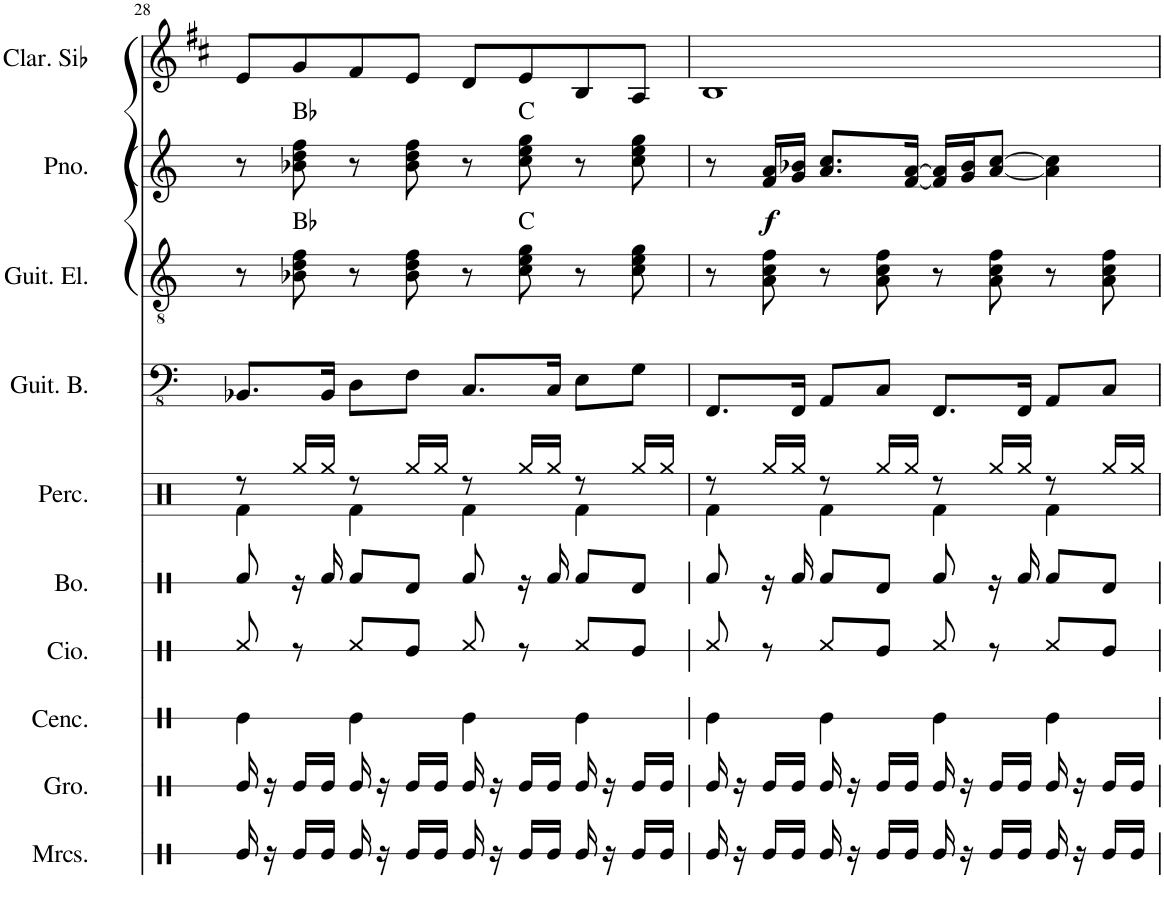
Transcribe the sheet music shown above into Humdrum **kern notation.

**kern	**kern	**kern	**kern	**kern	**kern	**kern	**kern	**harte	**kern	**dynam	**harte	**kern
*part10	*part9	*part8	*part7	*part6	*part5	*part4	*part3	*part3	*part2	*part2	*part2	*part1
*staff10	*staff9	*staff8	*staff7	*staff6	*staff5	*staff4	*staff3	*	*staff2	*staff2	*	*staff1
*I"Maracas	*I"Güiro	*I"Cencerro	*I"Congas	*I"Bongos	*I"Set de percusión	*I"Bajo eléctrico	*I"Guitarra eléctrica	*	*I"Piano	*	*	*I"Clarinette en Sib
*I'Mrcs.	*I'Gro.	*I'Cenc.	*	*I'Bo.	*I'Perc.	*	*I'Guit. El.	*	*I'Pno.	*	*	*I'Clar. Sib
!!LO:PB:g=z
*clefX	*clefX	*clefX	*clefX	*clefX	*clefX	*clefFv4	*clefGv2	*	*clefG2	*	*	*clefG2
*	*	*	*	*	*	*	*	*	*	*	*	*Trd1c2
*k[]	*k[]	*k[]	*k[]	*k[]	*k[]	*k[]	*k[]	*	*k[]	*	*	*k[f#c#]
*M4/4	*M4/4	*M4/4	*M4/4	*M4/4	*M4/4	*M4/4	*M4/4	*	*M4/4	*	*	*M4/4
=28	=28	=28	=28	=28	=28	=28	=28	=28	=28	=28	=28	=28
*	*	*	*	*	*^	*	*	*	*	*	*	*
16Re/	16Re/	4Re\	8Rf/	8Rf/	8r	4Rf\	8.BBB-X/L	8r	.	8r	.	.	8e/L
16r	16r	.	.	.	.	.	.	.	.	.	.	.	.
16Re/LL	16Re/LL	.	8r	16r	16Rgg/LL	.	.	8B-X\ 8d\ 8f\	Bb:maj	8b-X\ 8dd\ 8ff\	.	Bb:maj	8g/
16Re/JJ	16Re/JJ	.	.	16Rf/	16Rgg/JJ	.	16BBB-/Jk	.	.	.	.	.	.
16Re/	16Re/	4Re\	8Rf/L	8Rf/L	8r	4Rf\	8DD\L	8r	.	8r	.	.	8f#/
16r	16r	.	.	.	.	.	.	.	.	.	.	.	.
16Re/LL	16Re/LL	.	8Re/J	8Rd/J	16Rgg/LL	.	8FF\J	8B-\ 8d\ 8f\	.	8b-\ 8dd\ 8ff\	.	.	8e/J
16Re/JJ	16Re/JJ	.	.	.	16Rgg/JJ	.	.	.	.	.	.	.	.
16Re/	16Re/	4Re\	8Rf/	8Rf/	8r	4Rf\	8.CC/L	8r	.	8r	.	.	8d/L
16r	16r	.	.	.	.	.	.	.	.	.	.	.	.
16Re/LL	16Re/LL	.	8r	16r	16Rgg/LL	.	.	8c\ 8e\ 8g\	C:maj	8cc\ 8ee\ 8gg\	.	C:maj	8e/
16Re/JJ	16Re/JJ	.	.	16Rf/	16Rgg/JJ	.	16CC/Jk	.	.	.	.	.	.
16Re/	16Re/	4Re\	8Rf/L	8Rf/L	8r	4Rf\	8EE\L	8r	.	8r	.	.	8B/
16r	16r	.	.	.	.	.	.	.	.	.	.	.	.
16Re/LL	16Re/LL	.	8Re/J	8Rd/J	16Rgg/LL	.	8GG\J	8c\ 8e\ 8g\	.	8cc\ 8ee\ 8gg\	.	.	8A/J
16Re/JJ	16Re/JJ	.	.	.	16Rgg/JJ	.	.	.	.	.	.	.	.
=29	=29	=29	=29	=29	=29	=29	=29	=29	=29	=29	=29	=29	=29
16Re/	16Re/	4Re\	8Rf/	8Rf/	8r	4Rf\	8.FFF/L	8r	.	8r	.	.	1B
16r	16r	.	.	.	.	.	.	.	.	.	.	.	.
!	!	!	!	!	!	!	!	!	!	!	!LO:DY:b	!	!
16Re/LL	16Re/LL	.	8r	16r	16Rgg/LL	.	.	8A\ 8c\ 8f\	.	16f/ 16a/LL	f	.	.
16Re/JJ	16Re/JJ	.	.	16Rf/	16Rgg/JJ	.	16FFF/Jk	.	.	16g/ 16b-X/JJ	.	.	.
16Re/	16Re/	4Re\	8Rf/L	8Rf/L	8r	4Rf\	8AAA/L	8r	.	8.a/ 8.cc/L	.	.	.
16r	16r	.	.	.	.	.	.	.	.	.	.	.	.
16Re/LL	16Re/LL	.	8Re/J	8Rd/J	16Rgg/LL	.	8CC/J	8A\ 8c\ 8f\	.	.	.	.	.
16Re/JJ	16Re/JJ	.	.	.	16Rgg/JJ	.	.	.	.	[16f/ [16a/Jk	.	.	.
16Re/	16Re/	4Re\	8Rf/	8Rf/	8r	4Rf\	8.FFF/L	8r	.	16f/] 16a/]LL	.	.	.
16r	16r	.	.	.	.	.	.	.	.	16g/ 16b-/J	.	.	.
16Re/LL	16Re/LL	.	8r	16r	16Rgg/LL	.	.	8A\ 8c\ 8f\	.	[8a/ [8cc/J	.	.	.
16Re/JJ	16Re/JJ	.	.	16Rf/	16Rgg/JJ	.	16FFF/Jk	.	.	.	.	.	.
16Re/	16Re/	4Re\	8Rf/L	8Rf/L	8r	4Rf\	8AAA/L	8r	.	4a\] 4cc\]	.	.	.
16r	16r	.	.	.	.	.	.	.	.	.	.	.	.
16Re/LL	16Re/LL	.	8Re/J	8Rd/J	16Rgg/LL	.	8CC/J	8A\ 8c\ 8f\	.	.	.	.	.
16Re/JJ	16Re/JJ	.	.	.	16Rgg/JJ	.	.	.	.	.	.	.	.
*	*	*	*	*	*v	*v	*	*	*	*	*	*	*
=	=	=	=	=	=	=	=	=	=	=	=	=
*-	*-	*-	*-	*-	*-	*-	*-	*-	*-	*-	*-	*-
